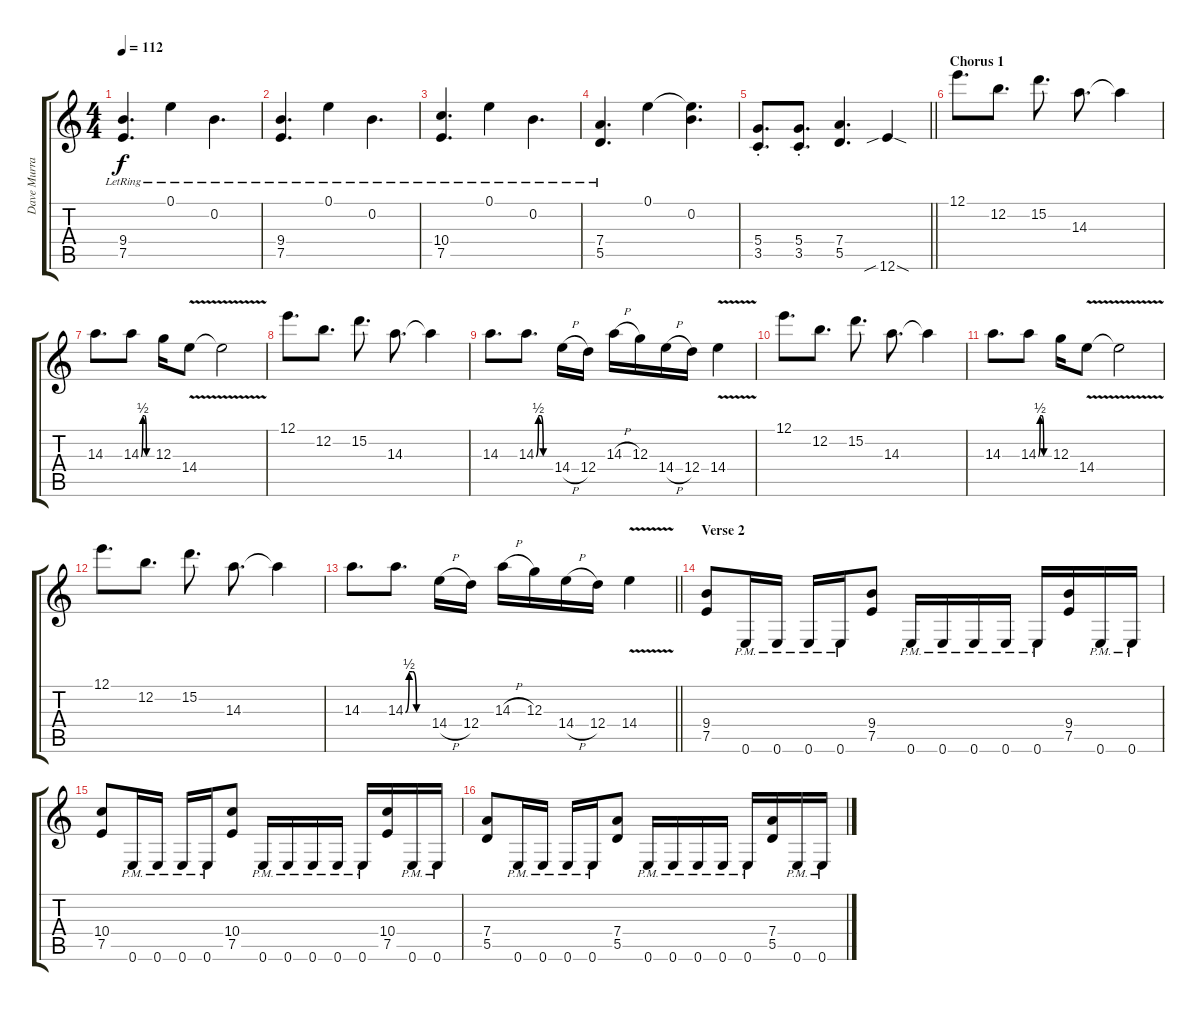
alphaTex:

\track ("Dave Murray" "Dave Murra") {instrument overdrivenguitar}
\staff {score tabs}
\tuning (E4 B3 G3 D3 A2 E2) {hide}
\ts (4 4)
\tempo 112
\clef g2
\ks c
(9.4{lr} 7.5{lr}).4{d dy f} 0.1{lr}.4 0.2{lr}.4{d} |
(9.4{lr} 7.5{lr}).4{d} 0.1{lr}.4 0.2{lr}.4{d} |
(10.4{lr} 7.5{lr}).4{d} 0.1{lr}.4 0.2{lr}.4{d} |
(7.4{lr} 5.5{lr}).4{d} 0.1.4 (0.1{t} 0.2).4{d} |
\barLineRight lightlight
(5.4{st} 3.5{st}).8{d} (5.4{st} 3.5{st}).8{d} (7.4 5.5).4{d} 12.6{sib sod}.4 |
\section ("" "Chorus 1")
12.1.8{d} 12.2.8{d} 15.2.8{d} 14.3.8{d} 14.3{t}.4 |
14.3.8{d} 14.3{be (custom 0 0 10 2 20 2 30 0 60 0)}.8 12.3.16 14.4{v}.8 14.4{t}.2 |
12.1.8{d} 12.2.8{d} 15.2.8{d} 14.3.8{d} 14.3{t}.4 |
14.3.8{d} 14.3{be (custom 0 0 10 2 20 2 30 0 60 0)}.8{d} 14.4{h}.16 12.4.16 14.3{h}.16 12.3.16 14.4{h}.16 12.4.16 14.4{v}.4 |
12.1.8{d} 12.2.8{d} 15.2.8{d} 14.3.8{d} 14.3{t}.4 |
14.3.8{d} 14.3{be (custom 0 0 10 2 20 2 30 0 60 0)}.8 12.3.16 14.4{v}.8 14.4{t}.2 |
12.1.8{d} 12.2.8{d} 15.2.8{d} 14.3.8{d} 14.3{t}.4 |
\barLineRight lightlight
14.3.8{d} 14.3{be (custom 0 0 10 2 20 2 30 0 60 0)}.8{d} 14.4{h}.16 12.4.16 14.3{h}.16 12.3.16 14.4{h}.16 12.4.16 14.4{v}.4 |
\section ("" "Verse 2")
(9.4 7.5).8 0.6{pm}.16 0.6{pm}.16 0.6{pm}.16 0.6{pm}.16 (9.4 7.5).8 0.6{pm}.16 0.6{pm}.16 0.6{pm}.16 0.6{pm}.16 0.6{pm}.16 (9.4 7.5).16 0.6{pm}.16 0.6{pm}.16 |
(10.4 7.5).8 0.6{pm}.16 0.6{pm}.16 0.6{pm}.16 0.6{pm}.16 (10.4 7.5).8 0.6{pm}.16 0.6{pm}.16 0.6{pm}.16 0.6{pm}.16 0.6{pm}.16 (10.4 7.5).16 0.6{pm}.16 0.6{pm}.16 |
(7.4 5.5).8 0.6{pm}.16 0.6{pm}.16 0.6{pm}.16 0.6{pm}.16 (7.4 5.5).8 0.6{pm}.16 0.6{pm}.16 0.6{pm}.16 0.6{pm}.16 0.6{pm}.16 (7.4 5.5).16 0.6{pm}.16 0.6{pm}.16
